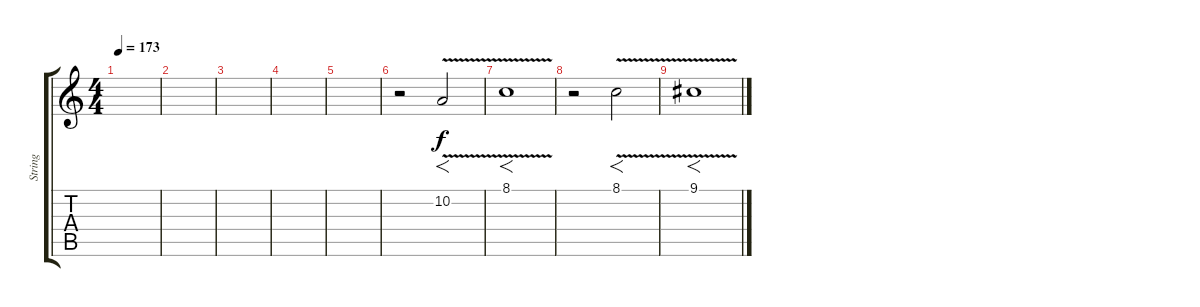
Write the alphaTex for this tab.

\track ("String" "String") {instrument stringensemble1}
\staff {score tabs}
\tuning (E4 B3 G3 D3 A2 E2) {hide}
\ts (4 4)
\tempo 173
\clef g2
\ks c
|
|
|
|
|
r.2 10.2{v}.2{f} |
8.1{v}.1{f} |
r.2 8.1{v}.2{f} |
9.1{v}.1{f}
